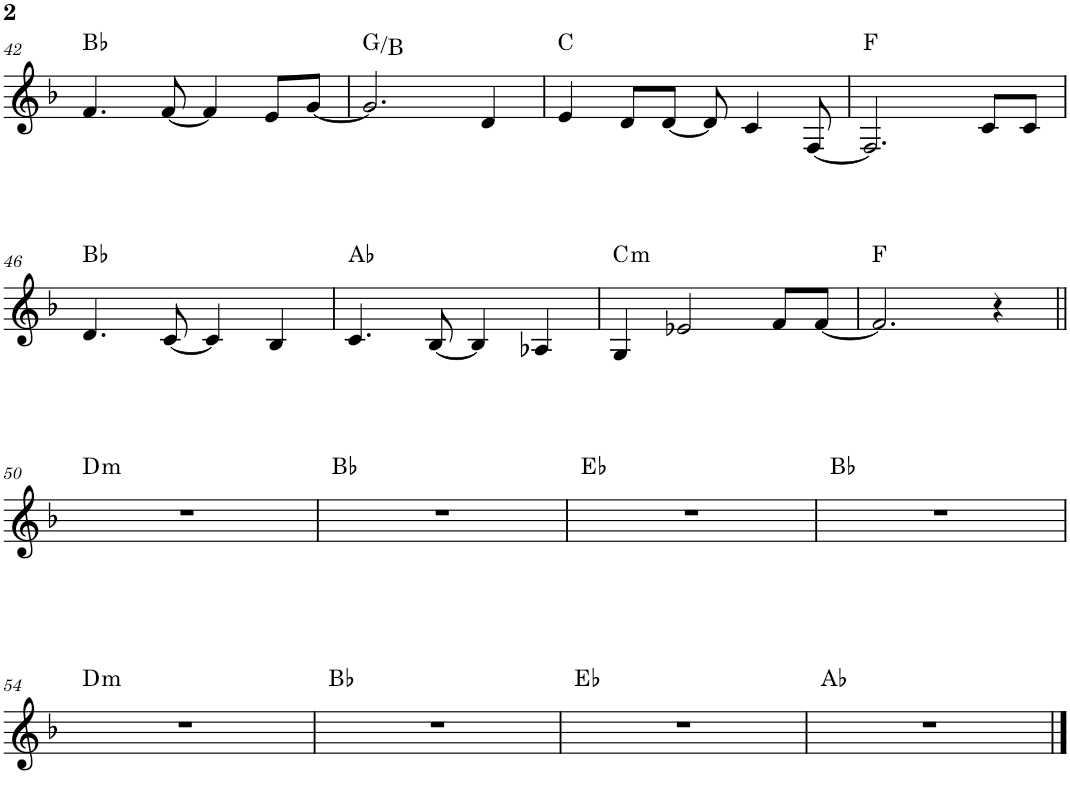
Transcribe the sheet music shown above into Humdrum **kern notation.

**kern	**harte
*part1	*part1
*staff1	*
*I"Piano	*
*I'Pno.	*
!!LO:PB:g=z
*clefG2	*
*k[b-]	*
*M4/4	*
=42	=42
4.f/	Bb:maj
[8f/	.
4f/]	.
8e/L	.
[8g/J	.
=43	=43
2.g/]	G:maj/3
4d/	.
=44	=44
4e/	C:maj
8d/L	.
[8d/J	.
8d/]	.
4c/	.
[8F/	.
=45	=45
2.F/]	F:maj
8c/L	.
8c/J	.
!!LO:LB:g=z
=46	=46
4.d/	Bb:maj
[8c/	.
4c/]	.
4B-/	.
=47	=47
4.c/	Ab:maj
[8B-/	.
4B-/]	.
4A-X/	.
=48	=48
!	!LO:H:kt=m
4G/	C:min
2e-X/	.
8f/L	.
[8f/J	.
=49	=49
2.f/]	F:maj
4r	.
!!LO:LB:g=z
=50||	=50||
!	!LO:H:kt=m
1r	D:min
=51	=51
1r	Bb:maj
=52	=52
1r	Eb:maj
=53	=53
1r	Bb:maj
!!LO:LB:g=z
=54	=54
!	!LO:H:kt=m
1r	D:min
=55	=55
1r	Bb:maj
=56	=56
1r	Eb:maj
=57	=57
1r	Ab:maj
==	==
*-	*-
